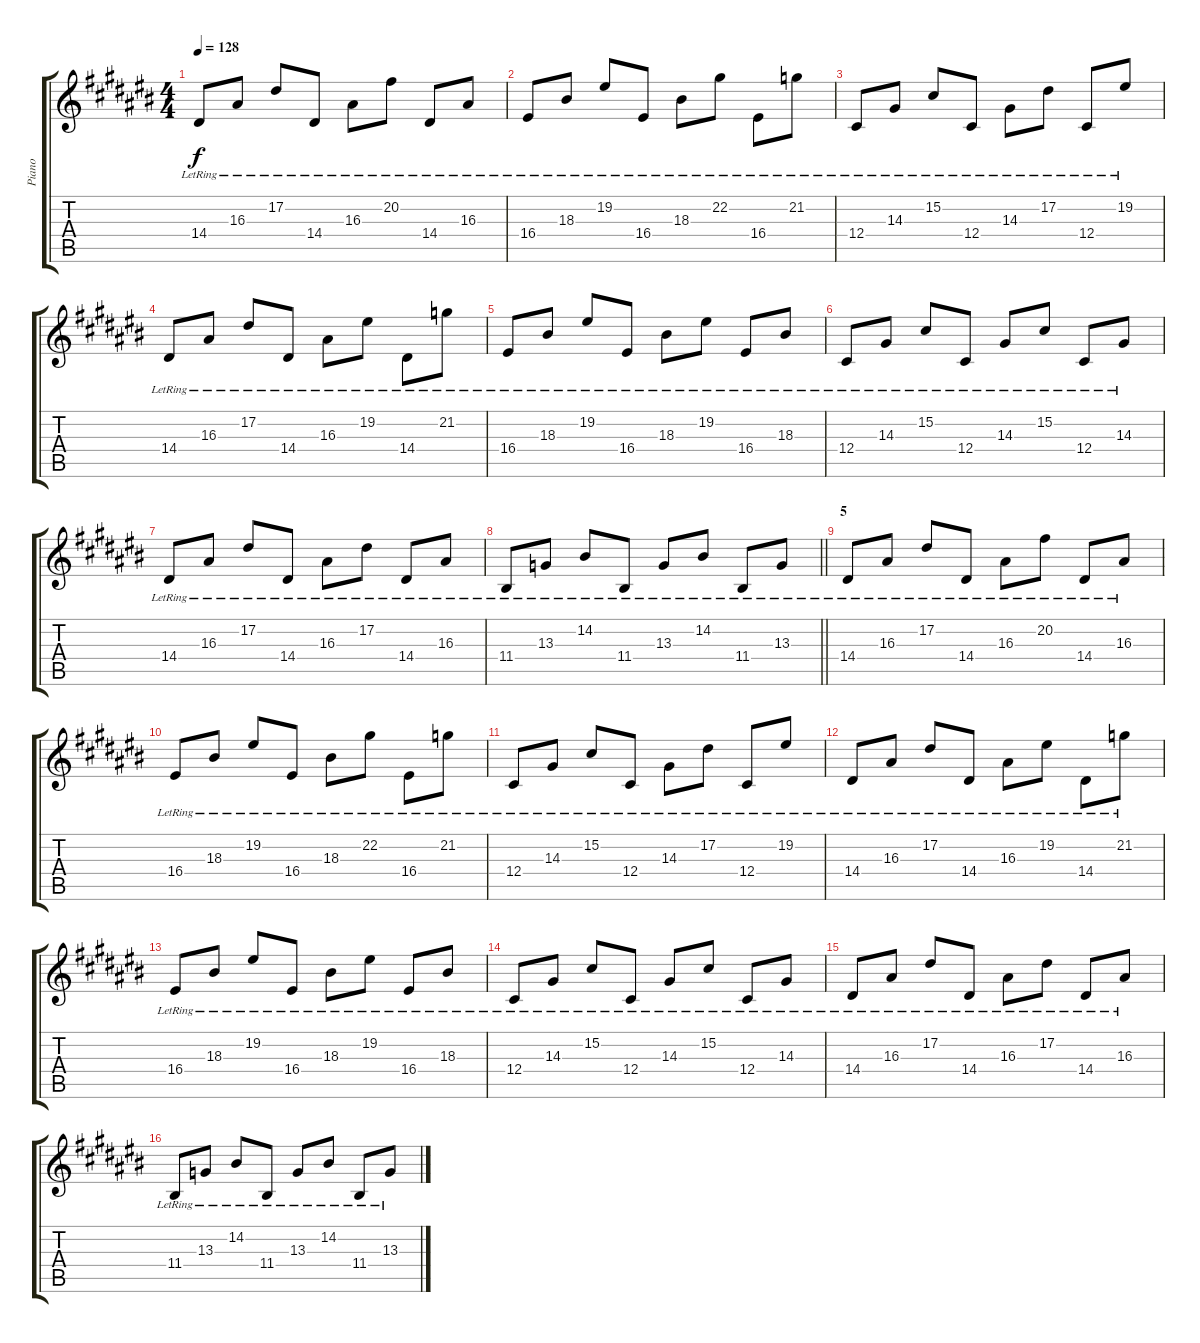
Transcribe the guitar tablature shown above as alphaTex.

\track ("Piano" "Piano") {instrument electricgrandpiano}
\staff {score tabs}
\tuning (Eb4 Bb3 Gb3 Db3 Ab2 Eb2) {hide}
\ts (4 4)
\tempo 128
\clef g2
\ks c#
14.4{lr}.8{dy f} 16.3{lr}.8 17.2{lr}.8 14.4{lr}.8 16.3{lr}.8 20.2{lr}.8 14.4{lr}.8 16.3{lr}.8 |
16.4{lr}.8 18.3{lr}.8 19.2{lr}.8 16.4{lr}.8 18.3{lr}.8 22.2{lr}.8 16.4{lr}.8 21.2{lr}.8 |
12.4{lr}.8 14.3{lr}.8 15.2{lr}.8 12.4{lr}.8 14.3{lr}.8 17.2{lr}.8 12.4{lr}.8 19.2{lr}.8 |
14.4{lr}.8 16.3{lr}.8 17.2{lr}.8 14.4{lr}.8 16.3{lr}.8 19.2{lr}.8 14.4{lr}.8 21.2{lr}.8 |
16.4{lr}.8 18.3{lr}.8 19.2{lr}.8 16.4{lr}.8 18.3{lr}.8 19.2{lr}.8 16.4{lr}.8 18.3{lr}.8 |
12.4{lr}.8 14.3{lr}.8 15.2{lr}.8 12.4{lr}.8 14.3{lr}.8 15.2{lr}.8 12.4{lr}.8 14.3{lr}.8 |
14.4{lr}.8 16.3{lr}.8 17.2{lr}.8 14.4{lr}.8 16.3{lr}.8 17.2{lr}.8 14.4{lr}.8 16.3{lr}.8 |
\barLineRight lightlight
11.4{lr}.8 13.3{lr}.8 14.2{lr}.8 11.4{lr}.8 13.3{lr}.8 14.2{lr}.8 11.4{lr}.8 13.3{lr}.8 |
\section ("" "5")
14.4{lr}.8 16.3{lr}.8 17.2{lr}.8 14.4{lr}.8 16.3{lr}.8 20.2{lr}.8 14.4{lr}.8 16.3{lr}.8 |
16.4{lr}.8 18.3{lr}.8 19.2{lr}.8 16.4{lr}.8 18.3{lr}.8 22.2{lr}.8 16.4{lr}.8 21.2{lr}.8 |
12.4{lr}.8 14.3{lr}.8 15.2{lr}.8 12.4{lr}.8 14.3{lr}.8 17.2{lr}.8 12.4{lr}.8 19.2{lr}.8 |
14.4{lr}.8 16.3{lr}.8 17.2{lr}.8 14.4{lr}.8 16.3{lr}.8 19.2{lr}.8 14.4{lr}.8 21.2{lr}.8 |
16.4{lr}.8 18.3{lr}.8 19.2{lr}.8 16.4{lr}.8 18.3{lr}.8 19.2{lr}.8 16.4{lr}.8 18.3{lr}.8 |
12.4{lr}.8 14.3{lr}.8 15.2{lr}.8 12.4{lr}.8 14.3{lr}.8 15.2{lr}.8 12.4{lr}.8 14.3{lr}.8 |
14.4{lr}.8 16.3{lr}.8 17.2{lr}.8 14.4{lr}.8 16.3{lr}.8 17.2{lr}.8 14.4{lr}.8 16.3{lr}.8 |
11.4{lr}.8 13.3{lr}.8 14.2{lr}.8 11.4{lr}.8 13.3{lr}.8 14.2{lr}.8 11.4{lr}.8 13.3{lr}.8
